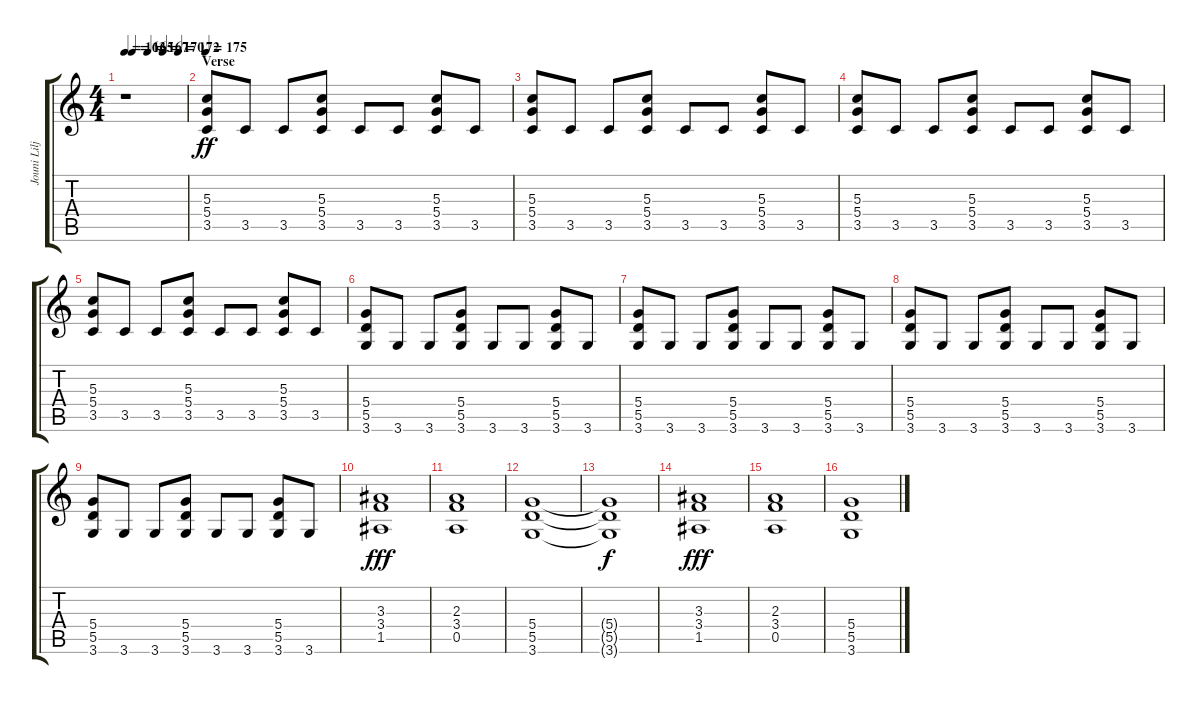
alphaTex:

\track ("Jouni Lilja-Rhythm Distortion" "Jouni Lilj") {instrument overdrivenguitar}
\staff {score tabs}
\tuning (E4 B3 G3 D3 A2 E2) {hide}
\ts (4 4)
\tempo 163
\tempo (165 0.125)
\tempo (167 0.375)
\tempo (170 0.625)
\tempo (172 0.875)
\clef g2
\ks c
r.1{dy ff} |
\section ("" "Verse")
\tempo 175
(5.3 5.4 3.5).8 3.5.8 3.5.8 (5.3 5.4 3.5).8 3.5.8 3.5.8 (5.3 5.4 3.5).8 3.5.8 |
(5.3 5.4 3.5).8 3.5.8 3.5.8 (5.3 5.4 3.5).8 3.5.8 3.5.8 (5.3 5.4 3.5).8 3.5.8 |
(5.3 5.4 3.5).8 3.5.8 3.5.8 (5.3 5.4 3.5).8 3.5.8 3.5.8 (5.3 5.4 3.5).8 3.5.8 |
(5.3 5.4 3.5).8 3.5.8 3.5.8 (5.3 5.4 3.5).8 3.5.8 3.5.8 (5.3 5.4 3.5).8 3.5.8 |
(5.4 5.5 3.6).8 3.6.8 3.6.8 (5.4 5.5 3.6).8 3.6.8 3.6.8 (5.4 5.5 3.6).8 3.6.8 |
(5.4 5.5 3.6).8 3.6.8 3.6.8 (5.4 5.5 3.6).8 3.6.8 3.6.8 (5.4 5.5 3.6).8 3.6.8 |
(5.4 5.5 3.6).8 3.6.8 3.6.8 (5.4 5.5 3.6).8 3.6.8 3.6.8 (5.4 5.5 3.6).8 3.6.8 |
(5.4 5.5 3.6).8 3.6.8 3.6.8 (5.4 5.5 3.6).8 3.6.8 3.6.8 (5.4 5.5 3.6).8 3.6.8 |
(3.3 3.4 1.5).1{dy fff} |
(2.3 3.4 0.5).1 |
(5.4 5.5 3.6).1 |
(5.4{t} 5.5{t} 3.6{t}).1{dy f} |
(3.3 3.4 1.5).1{dy fff} |
(2.3 3.4 0.5).1 |
(5.4 5.5 3.6).1
